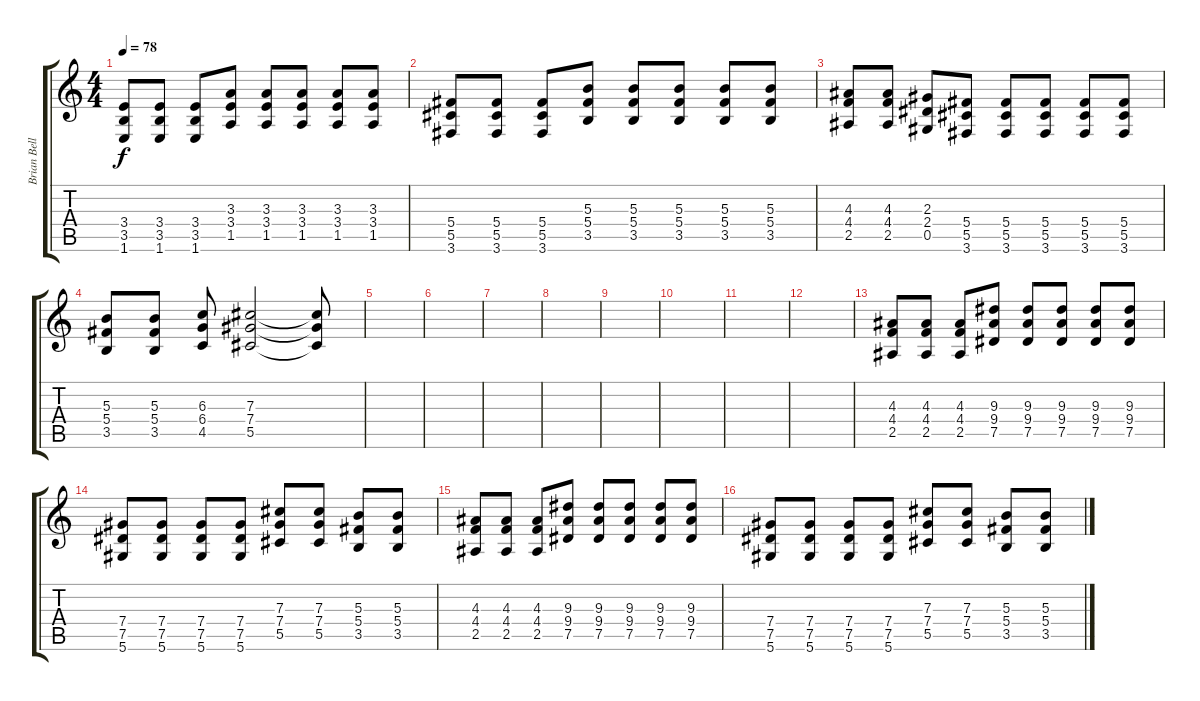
\track ("Brian Bell" "Brian Bell") {instrument distortionguitar}
\staff {score tabs}
\tuning (Eb4 Bb3 Gb3 Db3 Ab2 Eb2) {hide}
\ts (4 4)
\tempo 78
\clef g2
\ks c
(3.4 3.5 1.6).8{dy f} (3.4 3.5 1.6).8 (3.4 3.5 1.6).8 (3.3 3.4 1.5).8 (3.3 3.4 1.5).8 (3.3 3.4 1.5).8 (3.3 3.4 1.5).8 (3.3 3.4 1.5).8 |
(5.4 5.5 3.6).8 (5.4 5.5 3.6).8 (5.4 5.5 3.6).8 (5.3 5.4 3.5).8 (5.3 5.4 3.5).8 (5.3 5.4 3.5).8 (5.3 5.4 3.5).8 (5.3 5.4 3.5).8 |
(4.3 4.4 2.5).8 (4.3 4.4 2.5).8 (2.3 2.4 0.5).8 (5.4 5.5 3.6).8 (5.4 5.5 3.6).8 (5.4 5.5 3.6).8 (5.4 5.5 3.6).8 (5.4 5.5 3.6).8 |
(5.3 5.4 3.5).8 (5.3 5.4 3.5).8 (6.3 6.4 4.5).8 (7.3 7.4 5.5).2 (7.3{t} 7.4{t} 5.5{t}).8 |
|
|
|
|
|
|
|
|
(4.3 4.4 2.5).8 (4.3 4.4 2.5).8 (4.3 4.4 2.5).8 (9.3 9.4 7.5).8 (9.3 9.4 7.5).8 (9.3 9.4 7.5).8 (9.3 9.4 7.5).8 (9.3 9.4 7.5).8 |
(7.4 7.5 5.6).8 (7.4 7.5 5.6).8 (7.4 7.5 5.6).8 (7.4 7.5 5.6).8 (7.3 7.4 5.5).8 (7.3 7.4 5.5).8 (5.3 5.4 3.5).8 (5.3 5.4 3.5).8 |
(4.3 4.4 2.5).8 (4.3 4.4 2.5).8 (4.3 4.4 2.5).8 (9.3 9.4 7.5).8 (9.3 9.4 7.5).8 (9.3 9.4 7.5).8 (9.3 9.4 7.5).8 (9.3 9.4 7.5).8 |
(7.4 7.5 5.6).8 (7.4 7.5 5.6).8 (7.4 7.5 5.6).8 (7.4 7.5 5.6).8 (7.3 7.4 5.5).8 (7.3 7.4 5.5).8 (5.3 5.4 3.5).8 (5.3 5.4 3.5).8
